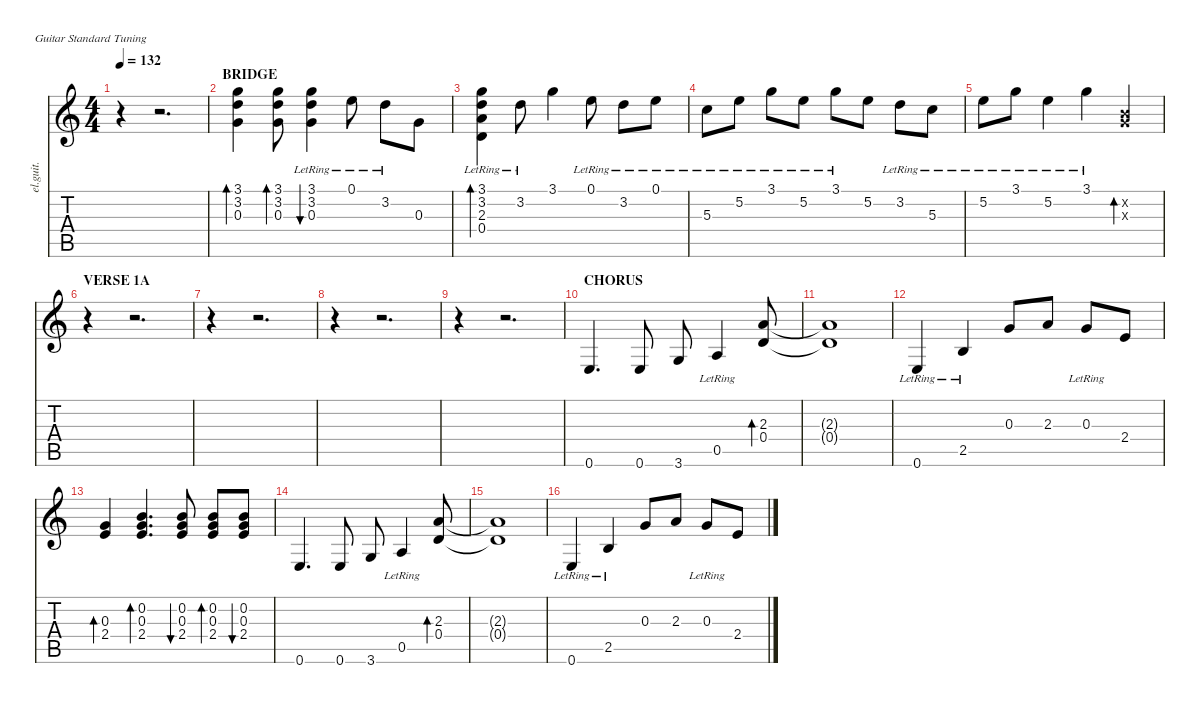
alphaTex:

\defaultSystemsLayout 4
\hideDynamics
\bracketExtendMode nobrackets
\otherSystemsTrackNameOrientation horizontal
\track ("Gtr.3 (Doubled)" "el.guit.") {instrument electricguitarclean}
\staff {score tabs}
\tuning (E4 B3 G3 D3 A2 E2)
\ts (4 4)
\tempo 132
\clef g2
\ks c
r.4{dy f beam Down} r.2{d beam Down} |
\section ("" "BRIDGE")
(3.1 3.2 0.3).4{bd 240 dy fff beam Down} (3.1 3.2 0.3).8{bd 60 dy mf beam Down} (3.1 3.2 0.3{lr}).4{bu 60 dy f beam Down} 0.1{lr}.8{beam Down} 3.2{lr}.8{dy mf beam Down} 0.3.8{dy f beam Down} |
(3.1 3.2 2.3{lr} 0.4{lr}).4{bd 60 dy mp beam Down} 3.2{lr}.8{dy mf beam Down} 3.1.4{beam Down} 0.1{lr}.8{dy fff beam Down} 3.2{lr}.8{dy f beam Down} 0.1{lr}.8{dy ff beam Down} |
5.3{lr}.8{dy f beam Down} 5.2{lr}.8{beam Down} 3.1{lr}.8{dy fff beam Down} 5.2{lr}.8{dy mf beam Down} 3.1{lr}.8{dy f beam Down} 5.2.8{dy ff beam Down} 3.2{lr}.8{dy mp beam Down} 5.3{lr}.8{beam Down} |
5.2{lr}.8{dy mf beam Down} 3.1{lr}.8{dy f beam Down} 5.2{lr}.4{dy ff beam Down} 3.1{lr}.4{dy mf beam Down} (0.2{x} 0.3{x}).4{bd 60 dy fff beam Up} |
\section ("" "VERSE 1A")
r.4{beam Down} r.2{d beam Down} |
r.4{beam Down} r.2{d beam Down} |
r.4{beam Down} r.2{d beam Down} |
r.4{beam Down} r.2{d beam Down} |
\section ("" "CHORUS")
0.6.4{d beam Up} 0.6.8{dy mp beam Up} 3.6.8{dy mf beam Up} 0.5{lr}.4{dy ff beam Up} (2.3 0.4).8{bd 60 beam Up} |
(2.3{t} 0.4{t}).1{dy f beam Up} |
0.6{lr}.4{beam Up} 2.5{lr}.4{beam Up} 0.3.8{dy mf beam Up} 2.3.8{dy ff beam Up} 0.3{lr}.8{dy f beam Up} 2.4.8{beam Up} |
(0.3 2.4).4{bd 120 dy mf beam Up} (0.2 0.3 2.4).4{d bd 60 dy ff beam Up} (0.2 0.3 2.4).8{bu 30 dy mf beam Up} (0.2 0.3 2.4).8{bd 30 beam Up} (0.2 0.3 2.4).8{bu 30 dy mp beam Up} |
0.6.4{d dy mf beam Up} 0.6.8{dy ff beam Up} 3.6.8{dy f beam Up} 0.5{lr}.4{beam Up} (2.3 0.4).8{bd 60 beam Up} |
(2.3{t} 0.4{t}).1{beam Up} |
0.6{lr}.4{beam Up} 2.5{lr}.4{dy ff beam Up} 0.3.8{dy f beam Up} 2.3.8{dy ff beam Up} 0.3{lr}.8{beam Up} 2.4.8{dy f beam Up}
